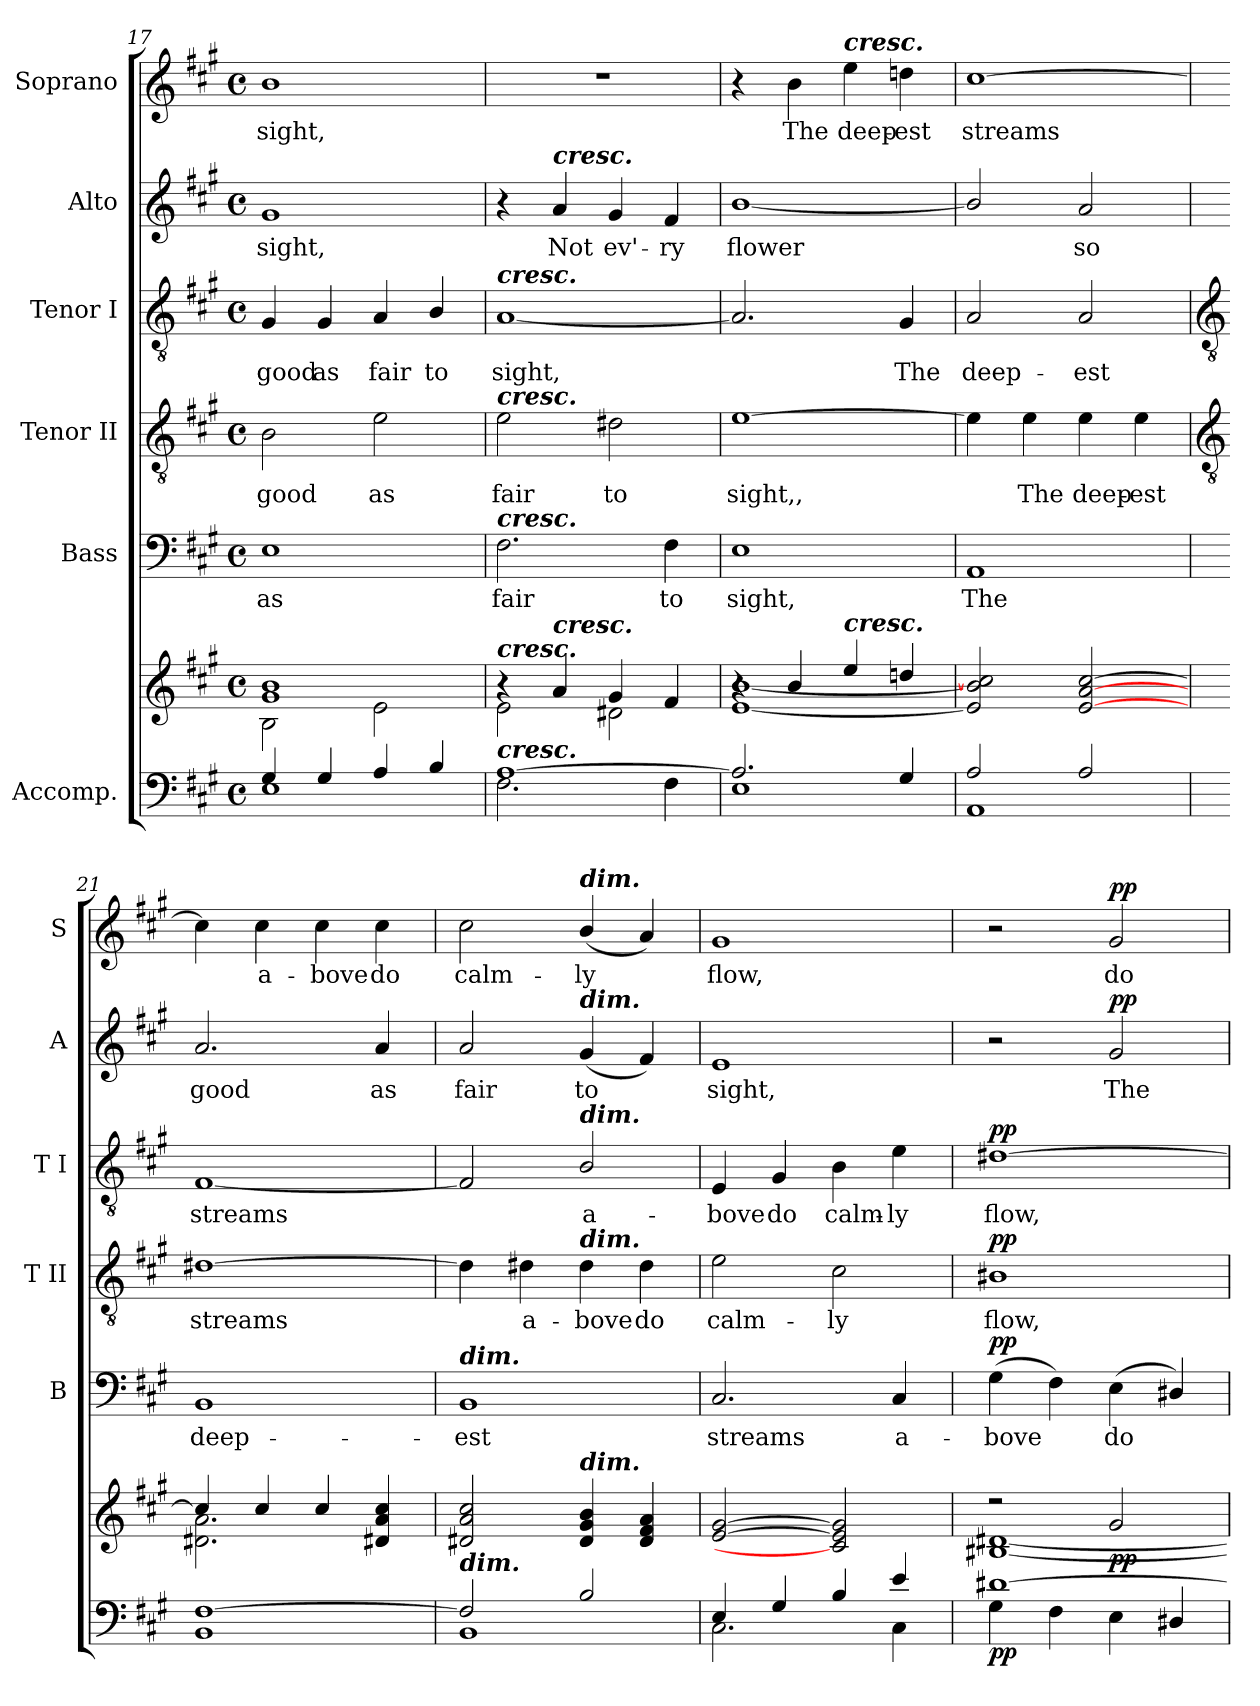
**kern	**kern	**dynam	**kern	**text	**dynam	**kern	**text	**dynam	**kern	**text	**dynam	**kern	**text	**dynam	**kern	**text	**dynam
*part6	*part6	*part6	*part5	*part5	*part5	*part4	*part4	*part4	*part3	*part3	*part3	*part2	*part2	*part2	*part1	*part1	*part1
*staff7	*staff6	*staff6/7	*staff5	*staff5	*staff5	*staff4	*staff4	*staff4	*staff3	*staff3	*staff3	*staff2	*staff2	*staff2	*staff1	*staff1	*staff1
*I"Accomp.	*	*	*I"Bass	*	*	*I"Tenor II	*	*	*I"Tenor I	*	*	*I"Alto	*	*	*I"Soprano	*	*
*	*	*	*I'B	*	*	*I'T II	*	*	*I'T I	*	*	*I'A	*	*	*I'S	*	*
*clefF4	*clefG2	*	*clefF4	*	*	*clefGv2	*	*	*clefGv2	*	*	*clefG2	*	*	*clefG2	*	*
*k[f#c#g#]	*k[f#c#g#]	*	*k[f#c#g#]	*	*	*k[f#c#g#]	*	*	*k[f#c#g#]	*	*	*k[f#c#g#]	*	*	*k[f#c#g#]	*	*
*A:	*A:	*	*A:	*	*	*A:	*	*	*A:	*	*	*A:	*	*	*A:	*	*
*M4/4	*M4/4	*	*M4/4	*	*	*M4/4	*	*	*M4/4	*	*	*M4/4	*	*	*M4/4	*	*
*met(c)	*met(c)	*	*met(c)	*	*	*met(c)	*	*	*met(c)	*	*	*met(c)	*	*	*met(c)	*	*
=17	=17	=17	=17	=17	=17	=17	=17	=17	=17	=17	=17	=17	=17	=17	=17	=17	=17
*^	*^	*	*	*	*	*	*	*	*	*	*	*	*	*	*	*	*
*	*	*	*^	*	*	*	*	*	*	*	*	*	*	*	*	*	*	*	*
!	!	!	!	!	!	!	!LO:LY:b	!	!	!LO:LY:b	!	!	!LO:LY:b	!	!	!LO:LY:b	!	!	!LO:LY:b	!
4G#/	1E\	1b/	1g#\	2B\	.	1E	as	.	2B	good	.	4G#	good	.	1g#	sight,	.	1b	sight,	.
!	!	!	!	!	!	!	!	!	!	!	!	!	!LO:LY:b	!	!	!	!	!	!	!
4G#/	.	.	.	.	.	.	.	.	.	.	.	4G#	as	.	.	.	.	.	.	.
!	!	!	!	!	!	!	!	!	!	!LO:LY:b	!	!	!LO:LY:b	!	!	!	!	!	!	!
4A/	.	.	.	2e\	.	.	.	.	2e	as	.	4A	fair	.	.	.	.	.	.	.
!	!	!	!	!	!	!	!	!	!	!	!	!	!LO:LY:b	!	!	!	!	!	!	!
4B/	.	.	.	.	.	.	.	.	.	.	.	4B/	to	.	.	.	.	.	.	.
=18	=18	=18	=18	=18	=18	=18	=18	=18	=18	=18	=18	=18	=18	=18	=18	=18	=18	=18	=18	=18
!	!	!	!	!	!	!	!	!	!	!	!	!LO:TX:a:Bi:t=cresc.	!	!	!	!	!	!	!	!
!	!	!	!	!	!	!	!	!	!LO:TX:a:Bi:t=cresc.	!	!	!	!	!	!	!	!	!	!	!
!	!	!	!	!	!	!LO:TX:a:Bi:t=cresc.	!	!	!	!	!	!	!	!	!	!	!	!	!	!
!	!	!LO:TX:a:Bi:t=cresc.	!	!	!	!	!	!	!	!	!	!	!	!	!	!	!	!	!	!
!LO:TX:a:Bi:t=cresc.	!	!	!	!	!	!	!	!	!	!	!	!	!	!	!	!	!	!	!	!
!	!	!	!	!	!	!	!LO:LY:b	!	!	!LO:LY:b	!	!	!LO:LY:b	!	!	!	!	!	!	!
[1A/	2.F#\	1ryy	4r	2e\	.	2.F#	fair	.	2e	fair	.	[1A	sight,	.	4r	.	.	1r	.	.
!	!	!	!	!	!	!	!	!	!	!	!	!	!	!	!LO:TX:a:Bi:t=cresc.	!	!	!	!	!
!	!	!	!LO:TX:a:Bi:t=cresc.	!	!	!	!	!	!	!	!	!	!	!	!	!	!	!	!	!
!	!	!	!	!	!	!	!	!	!	!	!	!	!	!	!	!LO:LY:b	!	!	!	!
.	.	.	4a/	.	.	.	.	.	.	.	.	.	.	.	4a	Not	.	.	.	.
!	!	!	!	!	!	!	!	!	!	!LO:LY:b	!	!	!	!	!	!LO:LY:b	!	!	!	!
.	.	.	4g#/	2d#X\	.	.	.	.	2d#X	to	.	.	.	.	4g#	ev'-	.	.	.	.
!	!	!	!	!	!	!	!LO:LY:b	!	!	!	!	!	!	!	!	!LO:LY:b	!	!	!	!
.	4F#\	.	4f#/	.	.	4F#	to	.	.	.	.	.	.	.	4f#	-ry	.	.	.	.
=19	=19	=19	=19	=19	=19	=19	=19	=19	=19	=19	=19	=19	=19	=19	=19	=19	=19	=19	=19	=19
!	!	!	!	!	!	!	!LO:LY:b	!	!	!LO:LY:b	!	!	!	!	!	!LO:LY:b	!	!	!	!
2.A/]	1E\	4r	[1e/ [1b/	1ryy	.	1E	sight,	.	[1e	sight,,	.	2.A]	.	.	[1b/	flower	.	4r	.	.
!	!	!	!	!	!	!	!	!	!	!	!	!	!	!	!	!	!	!	!LO:LY:b	!
.	.	4b/	.	.	.	.	.	.	.	.	.	.	.	.	.	.	.	4b	The	.
!	!	!	!	!	!	!	!	!	!	!	!	!	!	!	!	!	!	!LO:TX:a:Bi:t=cresc.	!	!
!	!	!LO:TX:a:Bi:t=cresc.	!	!	!	!	!	!	!	!	!	!	!	!	!	!	!	!	!	!
!	!	!	!	!	!	!	!	!	!	!	!	!	!	!	!	!	!	!	!LO:LY:b	!
.	.	4ee/	.	.	.	.	.	.	.	.	.	.	.	.	.	.	.	4ee	deep-	.
!	!	!	!	!	!	!	!	!	!	!	!	!	!LO:LY:b	!	!	!	!	!	!LO:LY:b	!
4G#/	.	4ddn/	.	.	.	.	.	.	.	.	.	4G#	The	.	.	.	.	4ddn	-est	.
=20	=20	=20	=20	=20	=20	=20	=20	=20	=20	=20	=20	=20	=20	=20	=20	=20	=20	=20	=20	=20
!	!	!	!	!	!	!	!LO:LY:b	!	!	!	!	!	!LO:LY:b	!	!	!	!	!	!LO:LY:b	!
2A/	1AA\	2ryy	2e/] 2b/] 2cc#/]	1ryy	.	1AA	The	.	4e]	.	.	2A	deep-	.	2b/]	.	.	[1cc#	streams	.
!	!	!	!	!	!	!	!	!	!	!LO:LY:b	!	!	!	!	!	!	!	!	!	!
.	.	.	.	.	.	.	.	.	4e	The	.	.	.	.	.	.	.	.	.	.
!	!	!	!	!	!	!	!	!	!	!LO:LY:b	!	!	!LO:LY:b	!	!	!LO:LY:b	!	!	!	!
2A/	.	[2e/ [2a/ [2cc#/	2ryy	.	.	.	.	.	4e	deep-	.	2A	-est	.	2a	so	.	.	.	.
!	!	!	!	!	!	!	!	!	!	!LO:LY:b	!	!	!	!	!	!	!	!	!	!
.	.	.	.	.	.	.	.	.	4e	-est	.	.	.	.	.	.	.	.	.	.
*	*	*v	*v	*v	*	*	*	*	*	*	*	*	*	*	*	*	*	*	*	*
!!LO:LB:g=z
=21	=21	=21	=21	=21	=21	=21	=21	=21	=21	=21	=21	=21	=21	=21	=21	=21	=21	=21
*	*	*	*	*	*	*	*clefGv2	*	*	*clefGv2	*	*	*	*	*	*	*	*
*	*	*^	*	*	*	*	*	*	*	*	*	*	*	*	*	*	*	*
!	!	!	!	!	!	!LO:LY:b	!	!	!LO:LY:b	!	!	!LO:LY:b	!	!	!LO:LY:b	!	!	!	!
[1F#/	1BB\	4cc#/]	2.d#X\ 2.a\	.	1BB	deep-	.	[1d#X	streams	.	[1F#	streams	.	2.a	good	.	4cc#]	.	.
!	!	!	!	!	!	!	!	!	!	!	!	!	!	!	!	!	!	!LO:LY:b	!
.	.	4cc#/	.	.	.	.	.	.	.	.	.	.	.	.	.	.	4cc#	a-	.
!	!	!	!	!	!	!	!	!	!	!	!	!	!	!	!	!	!	!LO:LY:b	!
.	.	4cc#/	.	.	.	.	.	.	.	.	.	.	.	.	.	.	4cc#	-bove	.
!	!	!	!	!	!	!	!	!	!	!	!	!	!	!	!LO:LY:b	!	!	!LO:LY:b	!
.	.	4d#X/ 4a/ 4cc#/	4ryy	.	.	.	.	.	.	.	.	.	.	4a	as	.	4cc#	do	.
=22	=22	=22	=22	=22	=22	=22	=22	=22	=22	=22	=22	=22	=22	=22	=22	=22	=22	=22	=22
!	!	!	!	!	!LO:TX:a:Bi:t=dim.	!	!	!	!	!	!	!	!	!	!	!	!	!	!
!LO:TX:a:Bi:t=dim.	!	!	!	!	!	!	!	!	!	!	!	!	!	!	!	!	!	!	!
!	!	!	!	!	!	!LO:LY:b	!	!	!	!	!	!	!	!	!LO:LY:b	!	!	!LO:LY:b	!
2F#/]	1BB\	2d#X/ 2a/ 2cc#/	1ryy	.	1BB	-est	.	4d#]	.	.	2F#]	.	.	2a	fair	.	2cc#	calm-	.
!	!	!	!	!	!	!	!	!	!LO:LY:b	!	!	!	!	!	!	!	!	!	!
.	.	.	.	.	.	.	.	4d#	a-	.	.	.	.	.	.	.	.	.	.
!	!	!	!	!	!	!	!	!	!	!	!	!	!	!	!	!	!LO:TX:a:Bi:t=dim.	!	!
!	!	!	!	!	!	!	!	!	!	!	!	!	!	!LO:TX:a:Bi:t=dim.	!	!	!	!	!
!	!	!	!	!	!	!	!	!	!	!	!LO:TX:a:Bi:t=dim.	!	!	!	!	!	!	!	!
!	!	!	!	!	!	!	!	!LO:TX:a:Bi:t=dim.	!	!	!	!	!	!	!	!	!	!	!
!	!	!LO:TX:a:Bi:t=dim.	!	!	!	!	!	!	!	!	!	!	!	!	!	!	!	!	!
!	!	!	!	!	!	!	!	!	!LO:LY:b	!	!	!LO:LY:b	!	!	!LO:LY:b	!	!	!LO:LY:b	!
2B/	.	4d#/ 4g#/ 4b/	.	.	.	.	.	4d#	-bove	.	2B/	a-	.	(<4g#	to	.	(<4b/	-ly	.
!	!	!	!	!	!	!	!	!	!LO:LY:b	!	!	!	!	!	!	!	!	!	!
.	.	4d#/ 4f#/ 4a/	.	.	.	.	.	4d#	do	.	.	.	.	4f#)	.	.	4a)	.	.
=23	=23	=23	=23	=23	=23	=23	=23	=23	=23	=23	=23	=23	=23	=23	=23	=23	=23	=23	=23
!	!	!	!	!	!	!LO:LY:b	!	!	!LO:LY:b	!	!	!LO:LY:b	!	!	!LO:LY:b	!	!	!LO:LY:b	!
4E/	2.C#\	[2e/ [2g#/	1ryy	.	2.C#	streams	.	2e	calm-	.	4E	-bove	.	1e	sight,	.	1g#	flow,	.
!	!	!	!	!	!	!	!	!	!	!	!	!LO:LY:b	!	!	!	!	!	!	!
4G#/	.	.	.	.	.	.	.	.	.	.	4G#	do	.	.	.	.	.	.	.
!	!	!	!	!	!	!	!	!	!LO:LY:b	!	!	!LO:LY:b	!	!	!	!	!	!	!
4B/	.	2c#/] 2e/] 2g#/]	.	.	.	.	.	2c#	-ly	.	4B	calm-	.	.	.	.	.	.	.
!	!	!	!	!	!	!LO:LY:b	!	!	!	!	!	!LO:LY:b	!	!	!	!	!	!	!
4e/	4C#\	.	.	.	4C#	a-	.	.	.	.	4e	-ly	.	.	.	.	.	.	.
=24	=24	=24	=24	=24	=24	=24	=24	=24	=24	=24	=24	=24	=24	=24	=24	=24	=24	=24	=24
!	!	!	!	!LO:DY:b=2	!	!LO:LY:b	!LO:DY:b	!	!LO:LY:b	!LO:DY:b	!	!LO:LY:b	!LO:DY:b	!	!	!	!	!	!
[1d#X/	4G#\	2r	[1B#X\ [1d#X\	pp	(>4G#	bove	pp	1B#X	flow,	pp	[1d#X	flow,	pp	2r	.	.	2r	.	.
.	4F#\	.	.	.	4F#)	.	.	.	.	.	.	.	.	.	.	.	.	.	.
!	!	!	!	!LO:DY:b	!	!LO:LY:b	!	!	!	!	!	!	!	!	!LO:LY:b	!LO:DY:b	!	!LO:LY:b	!LO:DY:b
.	4E\	2g#/	.	pp	(<4E	do	.	.	.	.	.	.	.	2g#	The	pp	2g#	do	pp
.	4D#X/	.	.	.	4D#X/)	.	.	.	.	.	.	.	.	.	.	.	.	.	.
*v	*v	*	*	*	*	*	*	*	*	*	*	*	*	*	*	*	*	*	*
*	*v	*v	*	*	*	*	*	*	*	*	*	*	*	*	*	*	*	*
=	=	=	=	=	=	=	=	=	=	=	=	=	=	=	=	=	=
*-	*-	*-	*-	*-	*-	*-	*-	*-	*-	*-	*-	*-	*-	*-	*-	*-	*-
